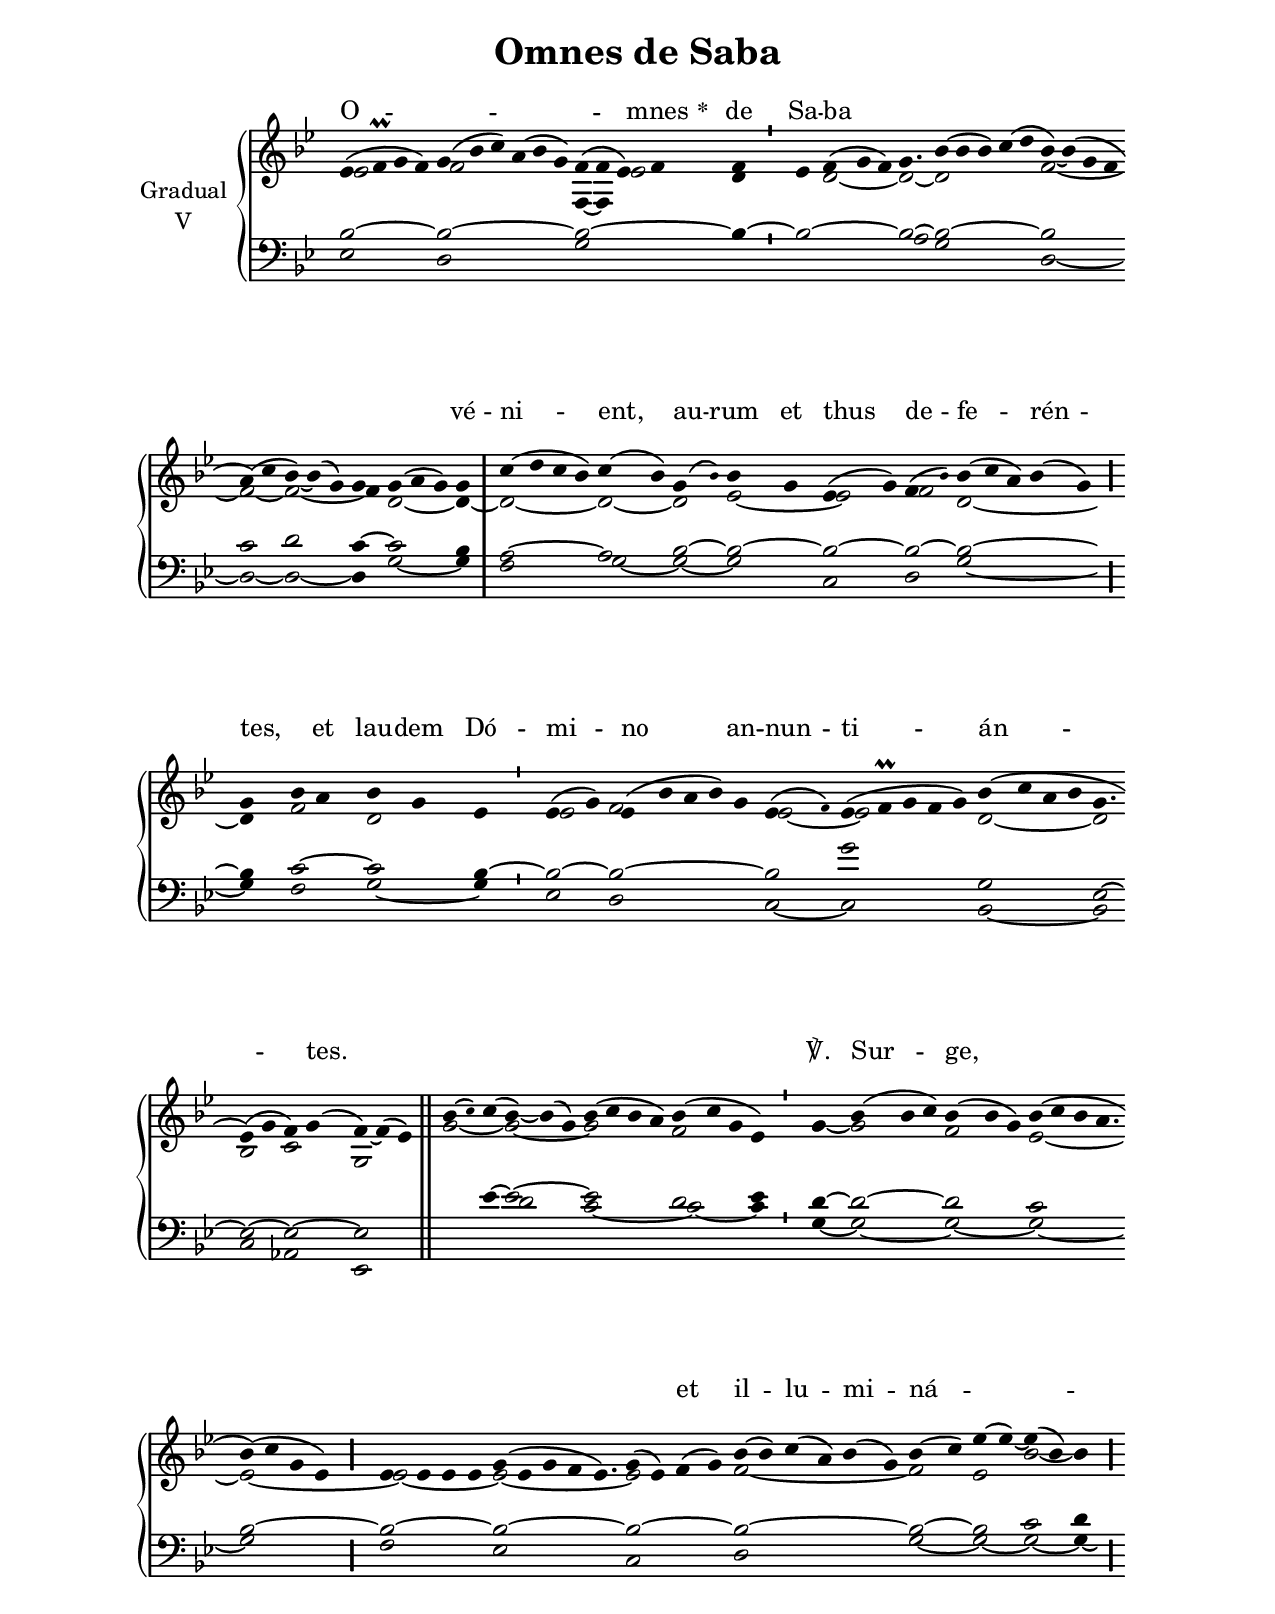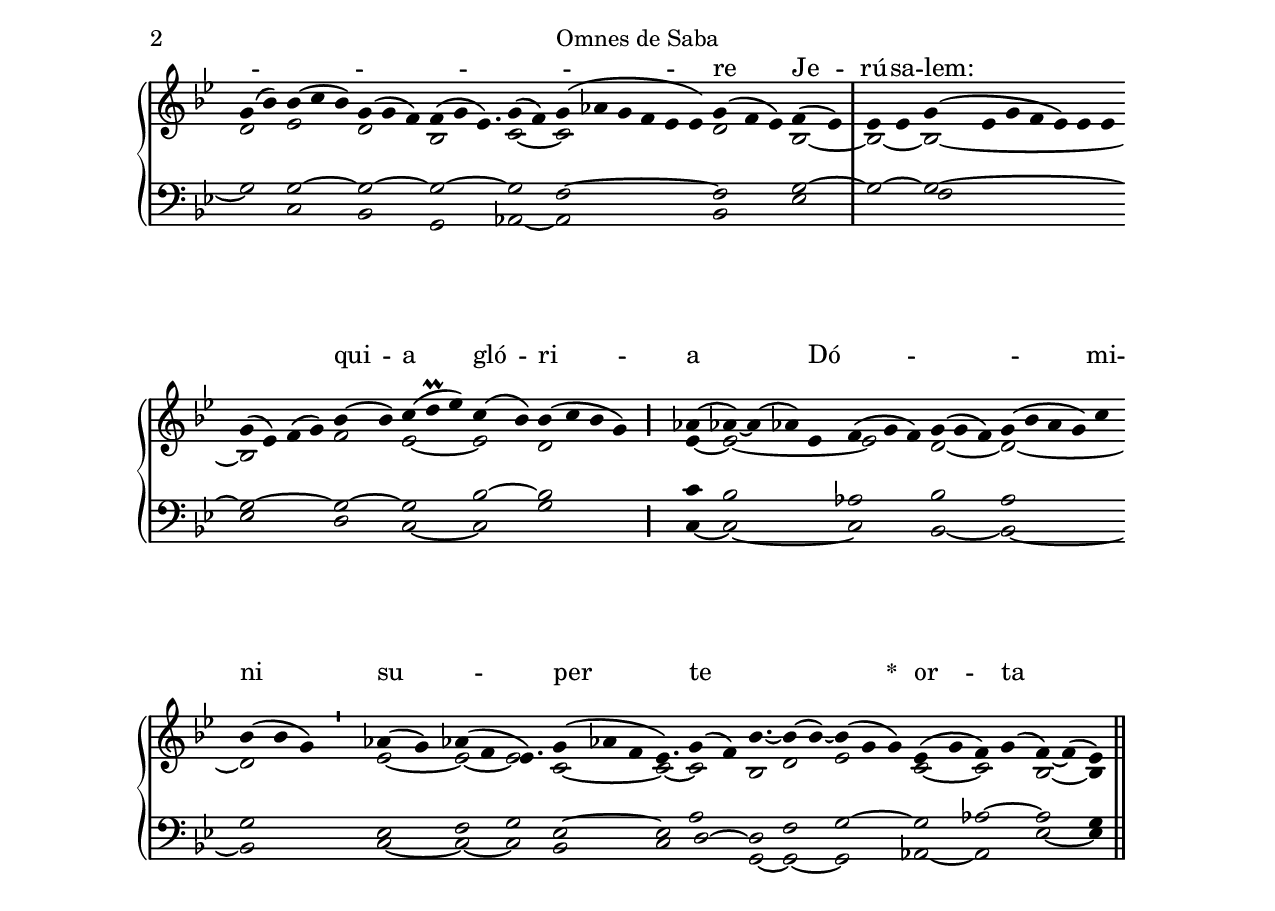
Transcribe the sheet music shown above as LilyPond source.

\version "2.18"
\include "gregorian.ly"
\include "noh2.ily"


%Page reference: page i.100
%(volume.page)

global = {
 \key ees \lydian
 \cadenzaOn 
}

\header {
  title = \markup \center-column {"Omnes de Saba" \vspace #1 }
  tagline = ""
  composer = ""
}

\paper {
 #(include-special-characters)
  oddHeaderMarkup = \markup \fill-line {
    \line {}
    \center-column {
      \on-the-fly #first-page     " "
      \on-the-fly #not-first-page "Omnes de Saba"
    }
    \line { \on-the-fly #print-page-number-check-first \fromproperty #'page:page-number-string }
  }
  evenHeaderMarkup = \markup \fill-line {
    \line { \on-the-fly #print-page-number-check-first \fromproperty #'page:page-number-string }
    \center-column { "Omnes de Saba" }
    \line {}
  }
}

chantText = \lyricmode {
O -- _ _ _ mnes 
\set stanza = " * " de Sa -- ba _ _ _ _ _ vé -- ni -- ent, 
au -- rum et thus de -- fe -- rén -- tes, _ 
et lau -- dem Dó -- mi -- no an -- nun -- ti -- án -- tes. _ _ _ _ ℣. 
Sur -- ge, _ _ _ _ _ _ _ 
et il -- lu -- mi -- ná -- _ _ _ _ _ _ _ _ re 
Je -- rú -- sa -- lem: _ _ _ _ 
qui -- a gló -- ri -- a Dó -- _ _ _ mi -- ni 
su -- _ per te _ 
\set stanza = " * " or -- ta est. _ _ _ _ _ _ _ _ _ }

chantMusic = {
\tieDown   ees'4 ( f'\prall g'4 f'4) g'4 ( bes'4 c''4) a'4 ( bes'4 g'4) f'4 ( f'4 ees'4) f'4 f'4 \divisioMinima
 ees'4 f'4 ( g'4 f'4) g'4. bes'4 ( bes'4 bes'4) c''4 ( d''4 bes'4) ~ bes'4 ( g'4 f'4 \forceBreak
) a'4 ( c''4 bes'4) ~ bes'4 ( g'4) g'4 g'4 ( a'4 g'4) g'4 \divisioMaxima
 c''4 ( d''4 c''4 bes'4) c''4 ( bes'4) g'4 ( \once \tweak #'font-size #-4 bes' ) bes'4 g'4 ees'4 ( g'4) f'4 ( \once \tweak #'font-size #-4 bes' ) bes'4 ( c''4 a'4) bes'4 ( g'4) \divisioMaior \forceBreak

 g'4 bes'4 a'4 bes'4 g'4 ees'4 \divisioMinima
 ees'4 ( g'4) ees'4 ( bes'4 a'4 bes'4) g'4 ees'4 ( \once \tweak #'font-size #-4 f' ) ees'4 ( f'\prall g'4 f'4 g'4) bes'4 ( c''4 a'4 bes'4 g'4. \forceBreak
) ees'4 ( g'4 f'4) g'4 ( f'4) ~ f'4 ( ees'4) \finalis
 bes'4 ( \once \tweak #'font-size #-4 c'' ) c''4 ( bes'4) ~ bes'4 ( g'4) bes'4 ( c''4 bes'4 a'4) bes'4 ( c''4 g'4 ees'4) \divisioMinima
 g'4 bes'4 ( bes'4 c''4) bes'4 ( bes'4 g'4) bes'4 ( c''4 bes'4 a'4. \forceBreak
) bes'4 ( c''4 g'4 ees'4) \divisioMaior
 ees'4 ees'4 ees'4 ees'4 g'4 ( ees'4 g'4 f'4 ees'4.) g'4 ( ees'4) f'4 ( g'4) bes'4 ( bes'4) c''4 ( a'4) bes'4 ( g'4) bes'4 ( c''4) ees''4 ( ees''4) ~ ees''4 ( bes'4) bes'4 \divisioMaior \forceBreak

 g'4 ( bes'4) bes'4 ( c''4 bes'4) g'4 ( g'4 f'4)  f'4 ( g'4 ees'4.) g'4 ( f'4) g'4 ( aes'4 g'4 f'4 ees'4 ees'4) g'4 ( f'4 ees'4) f'4 ( ees'4) \divisioMaxima
 ees'4 ees'4 g'4 ( ees'4 g'4 f'4 ees'4) ees'4 ees'4 \forceBreak
 g'4 ( ees'4) f'4 ( g'4) bes'4 ( bes'4) c''4 ( d''\prall ees''4) c''4 ( bes'4) bes'4 ( c''4 bes'4 g'4) \divisioMaior
  aes'4 ( aes'4) ~ aes'4 ( aes'4) ees'4 f'4 ( g'4 f'4) g'4 ( g'4 f'4)  g'4 ( bes'4 a'4 g'4) c''4 \forceBreak
 bes'4 ( bes'4 g'4) \divisioMinima
  aes'4 ( g'4) aes'4 ( f'4 ees'4.) g'4 ( aes'4 f'4 ees'4.) g'4 ( f'4) bes'4. ~ bes'4 ( bes'4) ~ bes'4 ( g'4 g'4) ees'4 ( g'4 f'4) g'4 ( f'4) ~ f'4 ( ees'4) \finalis

}

altoMusic = {
ees'2*4/2 f'2*6/2 f4 ~ f4 ees'2 d'4 \divisioMinima
r4 d'2*3/2 ~ d'2*3/4 ~ d'2*5/2 f'2*4/2 ~ f'2 ~ f'2*3/2 ~ f'4 d'2*3/2 ~ d'4 ~ \divisioMaxima
d'2*4/2 ~ d'2 ~ d'2 ees'2 ~ ees'2 f'2 d'2*5/2 ~ \divisioMaior
d'4 f'2 d'2 r4 \divisioMinima
ees'2 f'2*5/2 ees'2 ~ ees'2*5/2 d'2*4/2 ~ d'2*3/4 bes2 c'2 g2*3/2 \finalis
g'2*3/2 ~ g'2*3/2 ~ g'2*4/2 f'2*3/2 r4 \divisioMinima
g'4 ~ g'2*3/2 f'2*3/2 ees'2*9/4 ~ ees'2*4/2 ~ \divisioMaior
ees'2*4/2 ~ ees'2*11/4 ~ ees'2*4/2 f'2*6/2 ~ f'2 ees'2 bes'2 ~ bes'4 \divisioMaior
d'2 ees'2*3/2 d'2*3/2 bes2*7/4 c'2 ~ c'2*6/2 d'2*3/2 bes2 ~ \divisioMaxima
bes2 ~ bes2*7/2 ~ bes2*4/2 f'2 ees'2*3/2 ~ ees'2 d'2*4/2 \divisioMaior
ees'4 ~ ees'2*4/2 ~ ees'2*3/2 d'2*3/2 ~ d'2*5/2 ~ d'2*3/2 ees'2 ~ ees'2 ~ ees'2*3/4 c'2*3/2 ~ c'2*3/4 ~ c'2 bes2*3/4 d'2 ees'2*3/2 c'2 ~ c'2 bes2 ~ bes4 \finalis
}

tenorMusic = {
bes2*4/2 ~ bes2*6/2 ~ bes2*4/2 ~ bes4 ~ \divisioMinima
bes2*4/2 ~ bes2*3/4 ~ bes2*5/2 ~ bes2*4/2 c'2 d'2*3/2 c'4 ~ c'2*3/2 bes4 \divisioMaxima
a2*4/2 ~ a2 bes2 ~ bes2 ~ bes2 ~ bes2 ~ bes2*5/2 ~ \divisioMaior
bes4 c'2 ~ c'2 bes4 ~ \divisioMinima
bes2 ~ bes2*5/2 ~ bes2 g'2*5/2 g2*4/2 ees2*3/4 ~ ees2 ~ ees2 ~ ees2*3/2 \finalis
r2 ees'4 ~ ees'2*3/2 ~ ees'2*4/2 d'2*3/2 ees'4 \divisioMinima
d'4 ~ d'2*3/2 ~ d'2*3/2 c'2*9/4 bes2*4/2 ~ \divisioMaior
bes2*4/2 ~ bes2*11/4 ~ bes2*4/2 ~ bes2*6/2 ~ bes2 ~ bes2 c'2 d'4 \divisioMaior
r2 g2*3/2 ~ g2*3/2 ~ g2*7/4 ~ g2 f2*6/2 ~ f2*3/2 g2 ~ \divisioMaxima
g2 ~ g2*7/2 ~ g2*4/2 ~ g2 ~ g2*3/2 bes2 ~ bes2*4/2 \divisioMaior
c'4 bes2*4/2 aes2*3/2 bes2*3/2 a2*5/2 g2*3/2 ees2 f2 g2*3/4 ees2*3/2 ~ ees2*3/4 d2 ~ d2*3/4 f2 g2*3/2 ~ g2 aes2 ~ aes2 g4 \finalis
}

bassMusic = {
ees2*4/2 d2*6/2 g2*4/2 bes4 \divisioMinima
r2*4/2 a2*3/4 g2*5/2 d2*4/2 ~ d2 ~ d2*3/2 ~ d4 g2*3/2 ~ g4 \divisioMaxima
f2*4/2 g2 ~ g2 ~ g2 c2 d2 g2*5/2 ~ \divisioMaior
g4 f2 g2 ~ g4 \divisioMinima
ees2 d2*5/2 c2 ~ c2*5/2 bes,2*4/2 ~ bes,2*3/4 c2 aes,2 ees,2*3/2 \finalis
r2*3/2 d'2*3/2 c'2*4/2 ~ c'2*3/2 ~ c'4 \divisioMinima
g4 ~ g2*3/2 ~ g2*3/2 ~ g2*9/4 ~ g2*4/2 \divisioMaior
f2*4/2 ees2*11/4 c2*4/2 d2*6/2 g2 ~ g2 ~ g2 ~ g4 ~ \divisioMaior
g2 c2*3/2 bes,2*3/2 g,2*7/4 aes,2 ~ aes,2*6/2 bes,2*3/2 ees2 \divisioMaxima
r2 f2*7/2 ees2*4/2 d2 c2*3/2 ~ c2 g2*4/2 \divisioMaior
c4 ~ c2*4/2 ~ c2*3/2 bes,2*3/2 ~ bes,2*5/2 ~ bes,2*3/2 c2 ~ c2 ~ c2*3/4 bes,2*3/2 c2*3/4 a2 g,2*3/4 ~ g,2 ~ g,2*3/2 aes,2 ~ aes,2 ees2 ~ ees4 \finalis
}

voiceLines = {
\voiceLineStyle


}

\score{
  <<
    \new GrandStaff <<
      \set GrandStaff.autoBeaming = ##f
      \set GrandStaff.instrumentName = \markup \center-column {
        "Gradual"
        "V"
      }
      \new Staff = up <<
        \new Voice = "chant" {
          \voiceOne \global \chantMusic
        }
        \new Voice {
          \voiceTwo \global \altoMusic
        }
      >>

      \new Staff = down <<
        \clef bass
        \new Voice {
          \voiceOne \global \tenorMusic
        }
        \new Voice {
          \voiceTwo \global \bassMusic
        }
	\new Voice {
        \voiceThree \global \voiceLines
        }
      >>
    >>
    \new Lyrics \lyricsto chant {
      \chantText
    }
  >>
  \layout{
  }
  \midi{
    \tempo 4 = 125
  }
}
